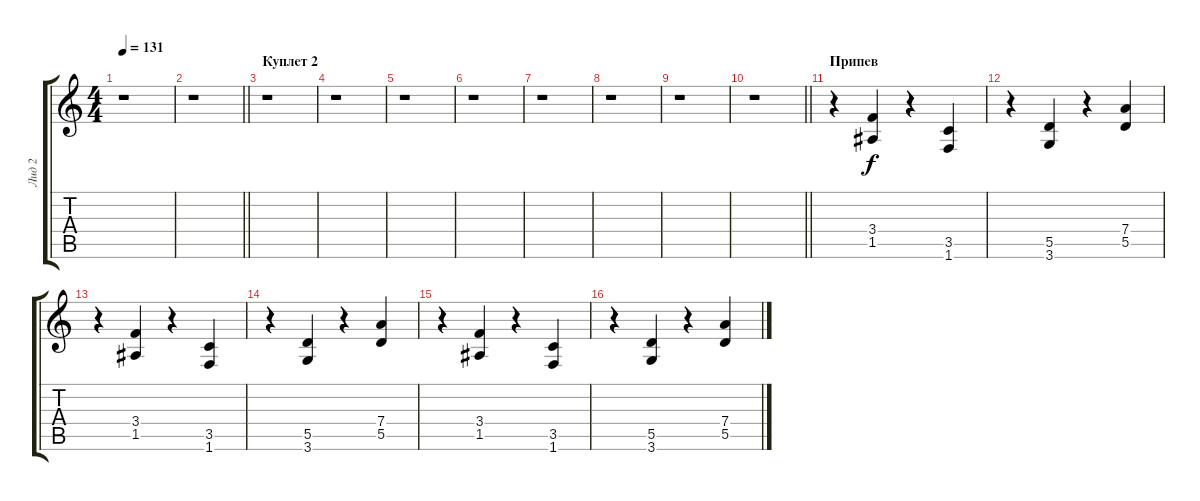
\track ("Лид 2" "Лид 2") {instrument distortionguitar}
\staff {score tabs}
\tuning (E4 B3 G3 D3 A2 E2) {hide}
\ts (4 4)
\tempo 131
\clef g2
\ks c
r.1{dy f} |
\barLineRight lightlight
r.1 |
\section ("" "Куплет 2")
r.1 |
r.1 |
r.1 |
r.1 |
r.1 |
r.1 |
r.1 |
\barLineRight lightlight
r.1 |
\section ("" "Припев")
r.4 (3.4 1.5).4 r.4 (3.5 1.6).4 |
r.4 (5.5 3.6).4 r.4 (7.4 5.5).4 |
r.4 (3.4 1.5).4 r.4 (3.5 1.6).4 |
r.4 (5.5 3.6).4 r.4 (7.4 5.5).4 |
r.4 (3.4 1.5).4 r.4 (3.5 1.6).4 |
r.4 (5.5 3.6).4 r.4 (7.4 5.5).4
